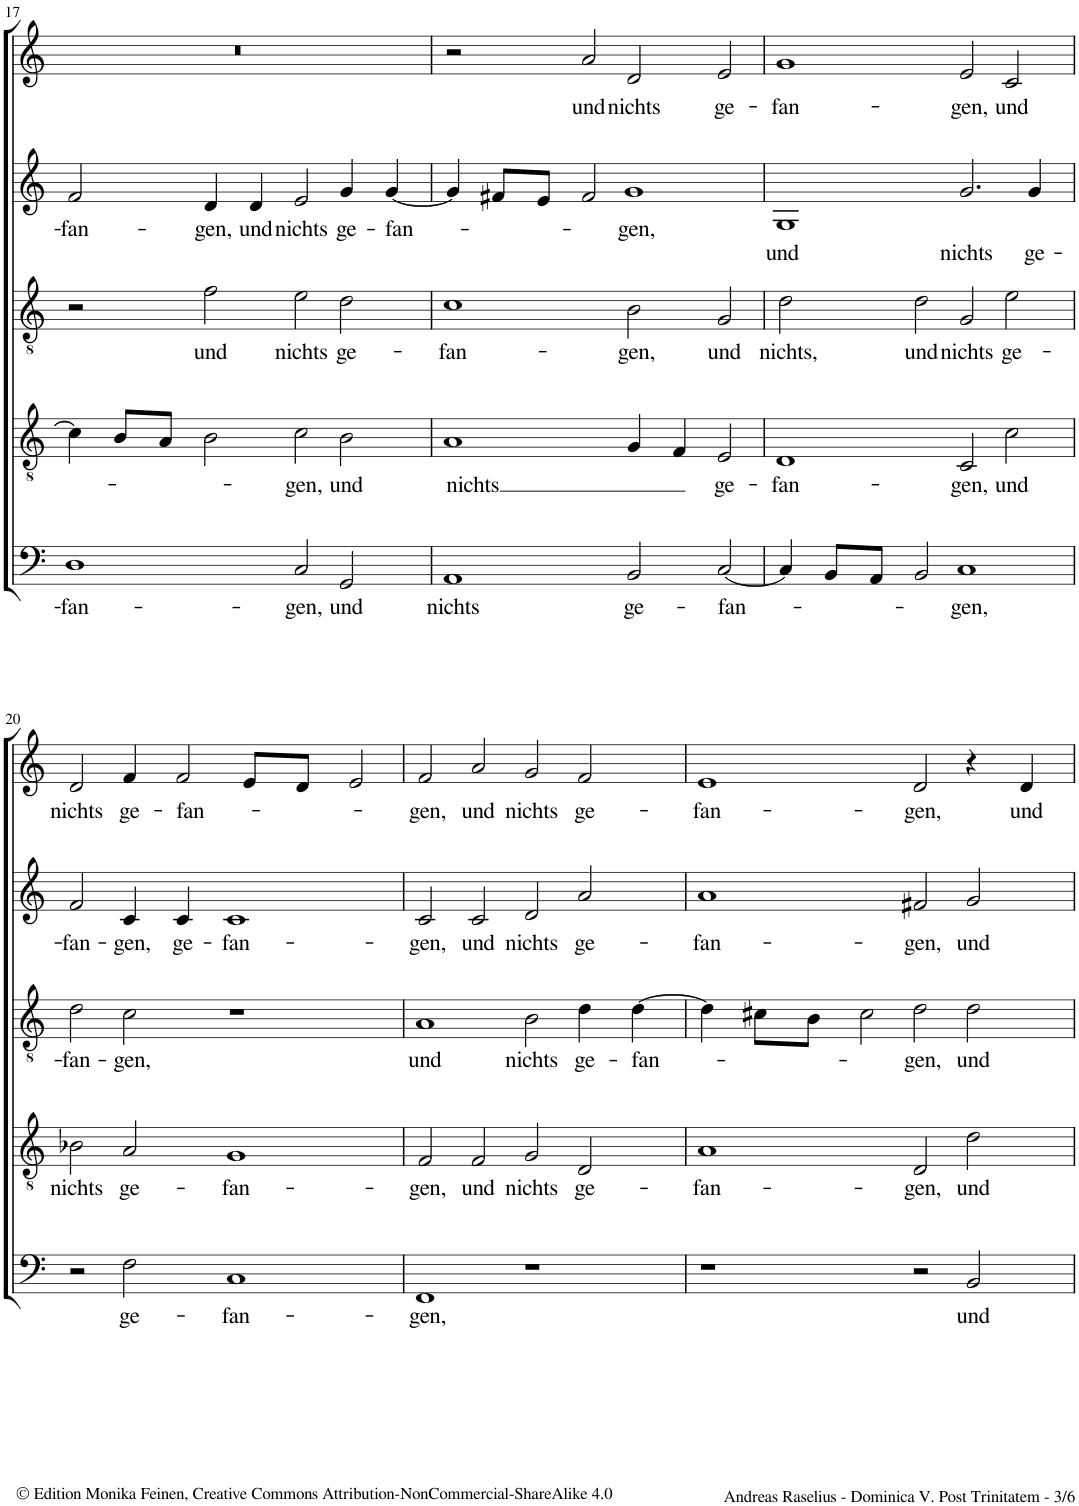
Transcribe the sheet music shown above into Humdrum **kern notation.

**kern	**text	**kern	**text	**kern	**text	**kern	**text	**kern	**text
*part5	*part5	*part4	*part4	*part3	*part3	*part2	*part2	*part1	*part1
*staff5	*staff5	*staff4	*staff4	*staff3	*staff3	*staff2	*staff2	*staff1	*staff1
*I"Bassus	*	*I"Tenor [Phrygius]	*	*I"Quintus	*	*I"Altus	*	*I"Cantus	*
!!LO:PB:g=z
*clefF4	*	*clefGv2	*	*clefGv2	*	*clefG2	*	*clefG2	*
*k[]	*	*k[]	*	*k[]	*	*k[]	*	*k[]	*
*M4/2	*	*M4/2	*	*M4/2	*	*M4/2	*	*M4/2	*
*met(c|)	*	*met(c|)	*	*met(c|)	*	*met(c|)	*	*met(c|)	*
=17	=17	=17	=17	=17	=17	=17	=17	=17	=17
!	!LO:LY:b	!	!	!	!	!	!LO:LY:b	!	!
1D	-fan-	4c\]	.	2r	.	2f/	-fan-	0r	.
.	.	8B/L	.	.	.	.	.	.	.
.	.	8A/J	.	.	.	.	.	.	.
!	!	!	!	!	!LO:LY:b	!	!LO:LY:b	!	!
.	.	2B\	.	2f\	und	4d/	-gen,	.	.
!	!	!	!	!	!	!	!LO:LY:b	!	!
.	.	.	.	.	.	4d/	und	.	.
!	!LO:LY:b	!	!LO:LY:b	!	!LO:LY:b	!	!LO:LY:b	!	!
2C/	-gen,	2c\	-gen,	2e\	nichts	2e/	nichts	.	.
!	!LO:LY:b	!	!LO:LY:b	!	!LO:LY:b	!	!LO:LY:b	!	!
2GG/	und	2B\	und	2d\	ge-	4g/	ge-	.	.
!	!	!	!	!	!	!	!LO:LY:b	!	!
.	.	.	.	.	.	[4g/	-fan-	.	.
=18	=18	=18	=18	=18	=18	=18	=18	=18	=18
!	!LO:LY:b	!	!LO:LY:b	!	!LO:LY:b	!	!	!	!
1AA	nichts	1A	nichts	1c	-fan-	4g/]	.	2r	.
.	.	.	.	.	.	8f#X/L	.	.	.
.	.	.	.	.	.	8e/J	.	.	.
!	!	!	!	!	!	!	!	!	!LO:LY:b
.	.	.	.	.	.	2f#/	.	2a/	und
!	!LO:LY:b	!	!	!	!LO:LY:b	!	!LO:LY:b	!	!LO:LY:b
2BB/	ge-	4G/	.	2B\	-gen,	1g	-gen,	2d/	nichts
.	.	4F/	.	.	.	.	.	.	.
!	!LO:LY:b	!	!LO:LY:b	!	!LO:LY:b	!	!	!	!LO:LY:b
[2C/	-fan-	2E/	ge-	2G/	und	.	.	2e/	ge-
=19	=19	=19	=19	=19	=19	=19	=19	=19	=19
!	!	!	!LO:LY:b	!	!LO:LY:b	!	!LO:LY:b	!	!LO:LY:b
4C/]	.	1D	fan-	2d\	nichts,	1G	und	1g	fan-
8BB/L	.	.	.	.	.	.	.	.	.
8AA/J	.	.	.	.	.	.	.	.	.
!	!	!	!	!	!LO:LY:b	!	!	!	!
2BB/	.	.	.	2d\	und	.	.	.	.
!	!LO:LY:b	!	!LO:LY:b	!	!LO:LY:b	!	!LO:LY:b	!	!LO:LY:b
1C	gen,	2C/	-gen,	2G/	nichts	2.g/	nichts	2e/	-gen,
!	!	!	!LO:LY:b	!	!LO:LY:b	!	!	!	!LO:LY:b
.	.	2c\	und	2e\	ge-	.	.	2c/	und
!	!	!	!	!	!	!	!LO:LY:b	!	!
.	.	.	.	.	.	4g/	ge-	.	.
!!LO:LB:g=z
=20	=20	=20	=20	=20	=20	=20	=20	=20	=20
!	!	!	!LO:LY:b	!	!LO:LY:b	!	!LO:LY:b	!	!LO:LY:b
2r	.	2B-X\	nichts	2d\	-fan-	2f/	-fan-	2d/	nichts
!	!LO:LY:b	!	!LO:LY:b	!	!LO:LY:b	!	!LO:LY:b	!	!LO:LY:b
2F\	ge-	2A/	ge-	2c\	-gen,	4c/	-gen,	4f/	ge-
!	!	!	!	!	!	!	!LO:LY:b	!	!LO:LY:b
.	.	.	.	.	.	4c/	ge-	2f/	-fan-
!	!LO:LY:b	!	!LO:LY:b	!	!	!	!LO:LY:b	!	!
1C	-fan-	1G	-fan-	1r	.	1c	-fan-	.	.
.	.	.	.	.	.	.	.	8e/L	.
.	.	.	.	.	.	.	.	8d/J	.
.	.	.	.	.	.	.	.	2e/	.
=21	=21	=21	=21	=21	=21	=21	=21	=21	=21
!	!LO:LY:b	!	!LO:LY:b	!	!LO:LY:b	!	!LO:LY:b	!	!LO:LY:b
1FF	-gen,	2F/	-gen,	1A	und	2c/	-gen,	2f/	-gen,
!	!	!	!LO:LY:b	!	!	!	!LO:LY:b	!	!LO:LY:b
.	.	2F/	und	.	.	2c/	und	2a/	und
!	!	!	!LO:LY:b	!	!LO:LY:b	!	!LO:LY:b	!	!LO:LY:b
1r	.	2G/	nichts	2B\	nichts	2d/	nichts	2g/	nichts
!	!	!	!LO:LY:b	!	!LO:LY:b	!	!LO:LY:b	!	!LO:LY:b
.	.	2D/	ge-	4d\	ge-	2a/	ge-	2f/	ge-
!	!	!	!	!	!LO:LY:b	!	!	!	!
.	.	.	.	[4d\	-fan-	.	.	.	.
=22	=22	=22	=22	=22	=22	=22	=22	=22	=22
!	!	!	!LO:LY:b	!	!	!	!LO:LY:b	!	!LO:LY:b
1r	.	1A	-fan-	4d\]	.	1a	-fan-	1e	-fan-
.	.	.	.	8c#X\L	.	.	.	.	.
.	.	.	.	8B\J	.	.	.	.	.
.	.	.	.	2c#\	.	.	.	.	.
!	!	!	!LO:LY:b	!	!LO:LY:b	!	!LO:LY:b	!	!LO:LY:b
2r	.	2D/	-gen,	2d\	-gen,	2f#X/	-gen,	2d/	-gen,
!	!LO:LY:b	!	!LO:LY:b	!	!LO:LY:b	!	!LO:LY:b	!	!
2BB/	und	2d\	und	2d\	und	2g/	und	4r	.
!	!	!	!	!	!	!	!	!	!LO:LY:b
.	.	.	.	.	.	.	.	4d/	und
=	=	=	=	=	=	=	=	=	=
*-	*-	*-	*-	*-	*-	*-	*-	*-	*-
